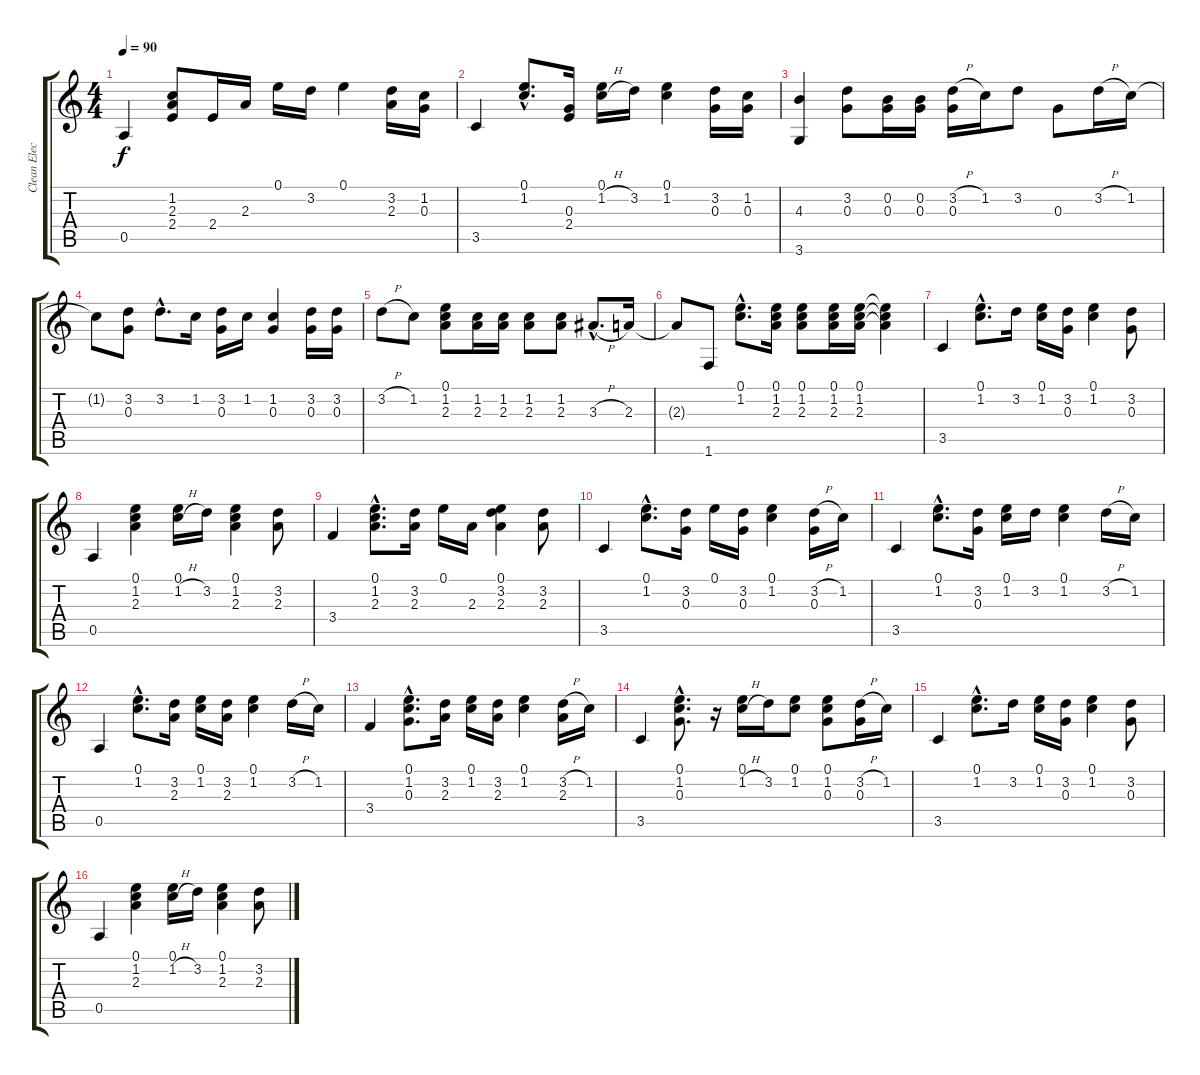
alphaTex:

\track ("Clean Electric" "Clean Elec") {instrument electricguitarclean}
\staff {score tabs}
\tuning (E4 B3 G3 D3 A2 E2) {hide}
\ts (4 4)
\tempo 90
\clef g2
\ks c
0.5.4{dy f} (1.2 2.3 2.4).8 2.4.16 2.3.16 0.1.16 3.2.16 0.1.4 (3.2 2.3).16 (1.2 0.3).16 |
3.5.4 (0.1{hac} 1.2{hac}).8{d} (0.3 2.4).16 (0.1 1.2{h}).16 3.2.16 (0.1 1.2).4 (3.2 0.3).16 (1.2 0.3).16 |
(4.3 3.6).4 (3.2 0.3).8 (0.2 0.3).16 (0.2 0.3).16 (3.2{h} 0.3).16 1.2.16 3.2.8 0.3.8 3.2{h}.16 1.2.16 |
1.2{t}.8 (3.2 0.3).8 3.2{hac}.8{d} 1.2.16 (3.2 0.3).16 1.2.16 (1.2 0.3).4 (3.2 0.3).16 (3.2 0.3).16 |
3.2{h}.8 1.2.8 (0.1 1.2 2.3).8 (1.2 2.3).16 (1.2 2.3).16 (1.2 2.3).8 (1.2 2.3).8 3.3{h hac}.8{d} 2.3.16 |
2.3{t}.8 1.6.8 (0.1{hac} 1.2{hac}).8{d} (0.1 1.2 2.3).16 (0.1 1.2 2.3).8 (0.1 1.2 2.3).16 (0.1 1.2 2.3).16 (0.1{t} 1.2{t} 2.3{t}).4 |
3.5.4 (0.1{hac} 1.2{hac}).8{d} 3.2.16 (0.1 1.2).16 (3.2 0.3).16 (0.1 1.2).4 (3.2 0.3).8 |
0.5.4 (0.1 1.2 2.3).4 (0.1 1.2{h}).16 3.2.16 (0.1 1.2 2.3).4 (3.2 2.3).8 |
3.4.4 (0.1{hac} 1.2{hac} 2.3{hac}).8{d} (3.2 2.3).16 0.1.16 2.3.16 (0.1 3.2 2.3).4 (3.2 2.3).8 |
3.5.4 (0.1{hac} 1.2{hac}).8{d} (3.2 0.3).16 0.1.16 (3.2 0.3).16 (0.1 1.2).4 (3.2{h} 0.3).16 1.2.16 |
3.5.4 (0.1{hac} 1.2{hac}).8{d} (3.2 0.3).16 (0.1 1.2).16 3.2.16 (0.1 1.2).4 3.2{h}.16 1.2.16 |
0.5.4 (0.1{hac} 1.2{hac}).8{d} (3.2 2.3).16 (0.1 1.2).16 (3.2 2.3).16 (0.1 1.2).4 3.2{h}.16 1.2.16 |
3.4.4 (0.1{hac} 1.2{hac} 0.3{hac}).8{d} (3.2 2.3).16 (0.1 1.2).16 (3.2 2.3).16 (0.1 1.2).4 (3.2{h} 2.3).16 1.2.16 |
3.5.4 (0.1{hac} 1.2{hac} 0.3{hac}).8{d} r.16 (0.1 1.2{h}).16 3.2.16 (0.1 1.2).8 (0.1 1.2 0.3).8 (3.2{h} 0.3).16 1.2.16 |
3.5.4 (0.1{hac} 1.2{hac}).8{d} 3.2.16 (0.1 1.2).16 (3.2 0.3).16 (0.1 1.2).4 (3.2 0.3).8 |
0.5.4 (0.1 1.2 2.3).4 (0.1 1.2{h}).16 3.2.16 (0.1 1.2 2.3).4 (3.2 2.3).8
